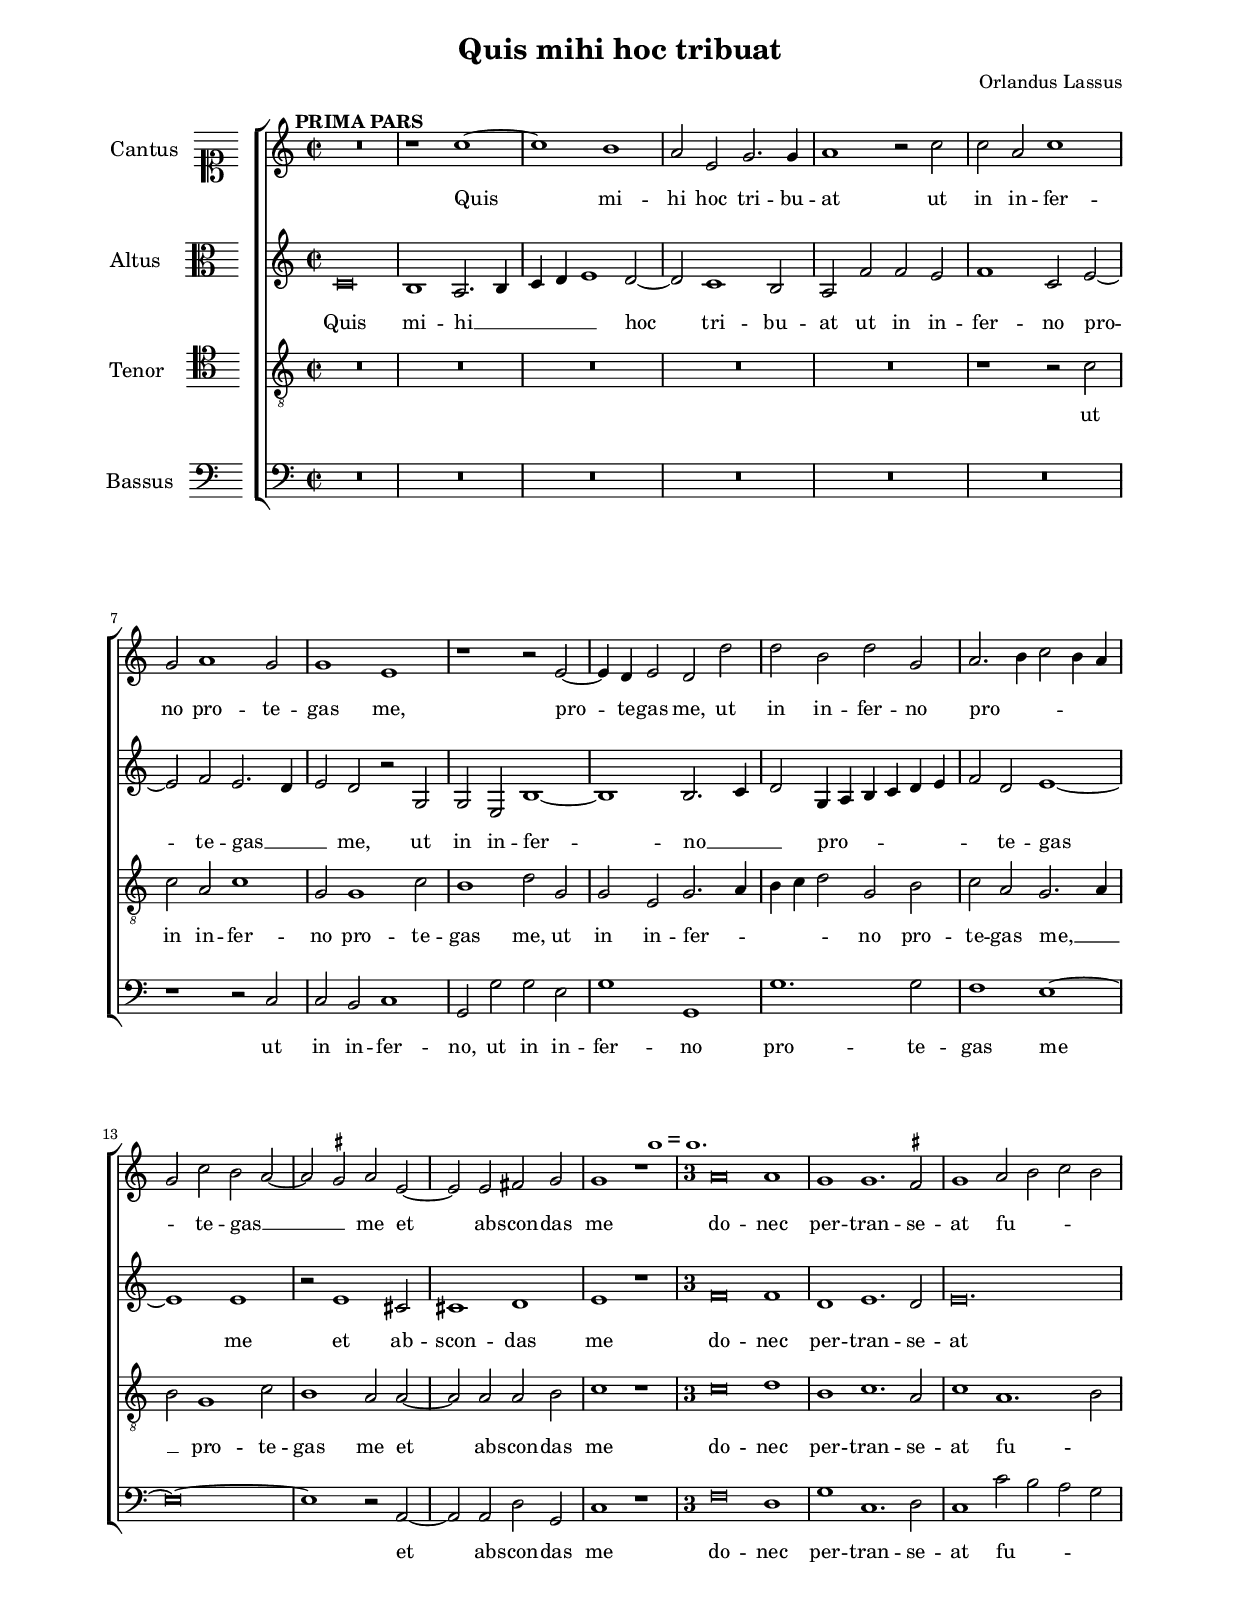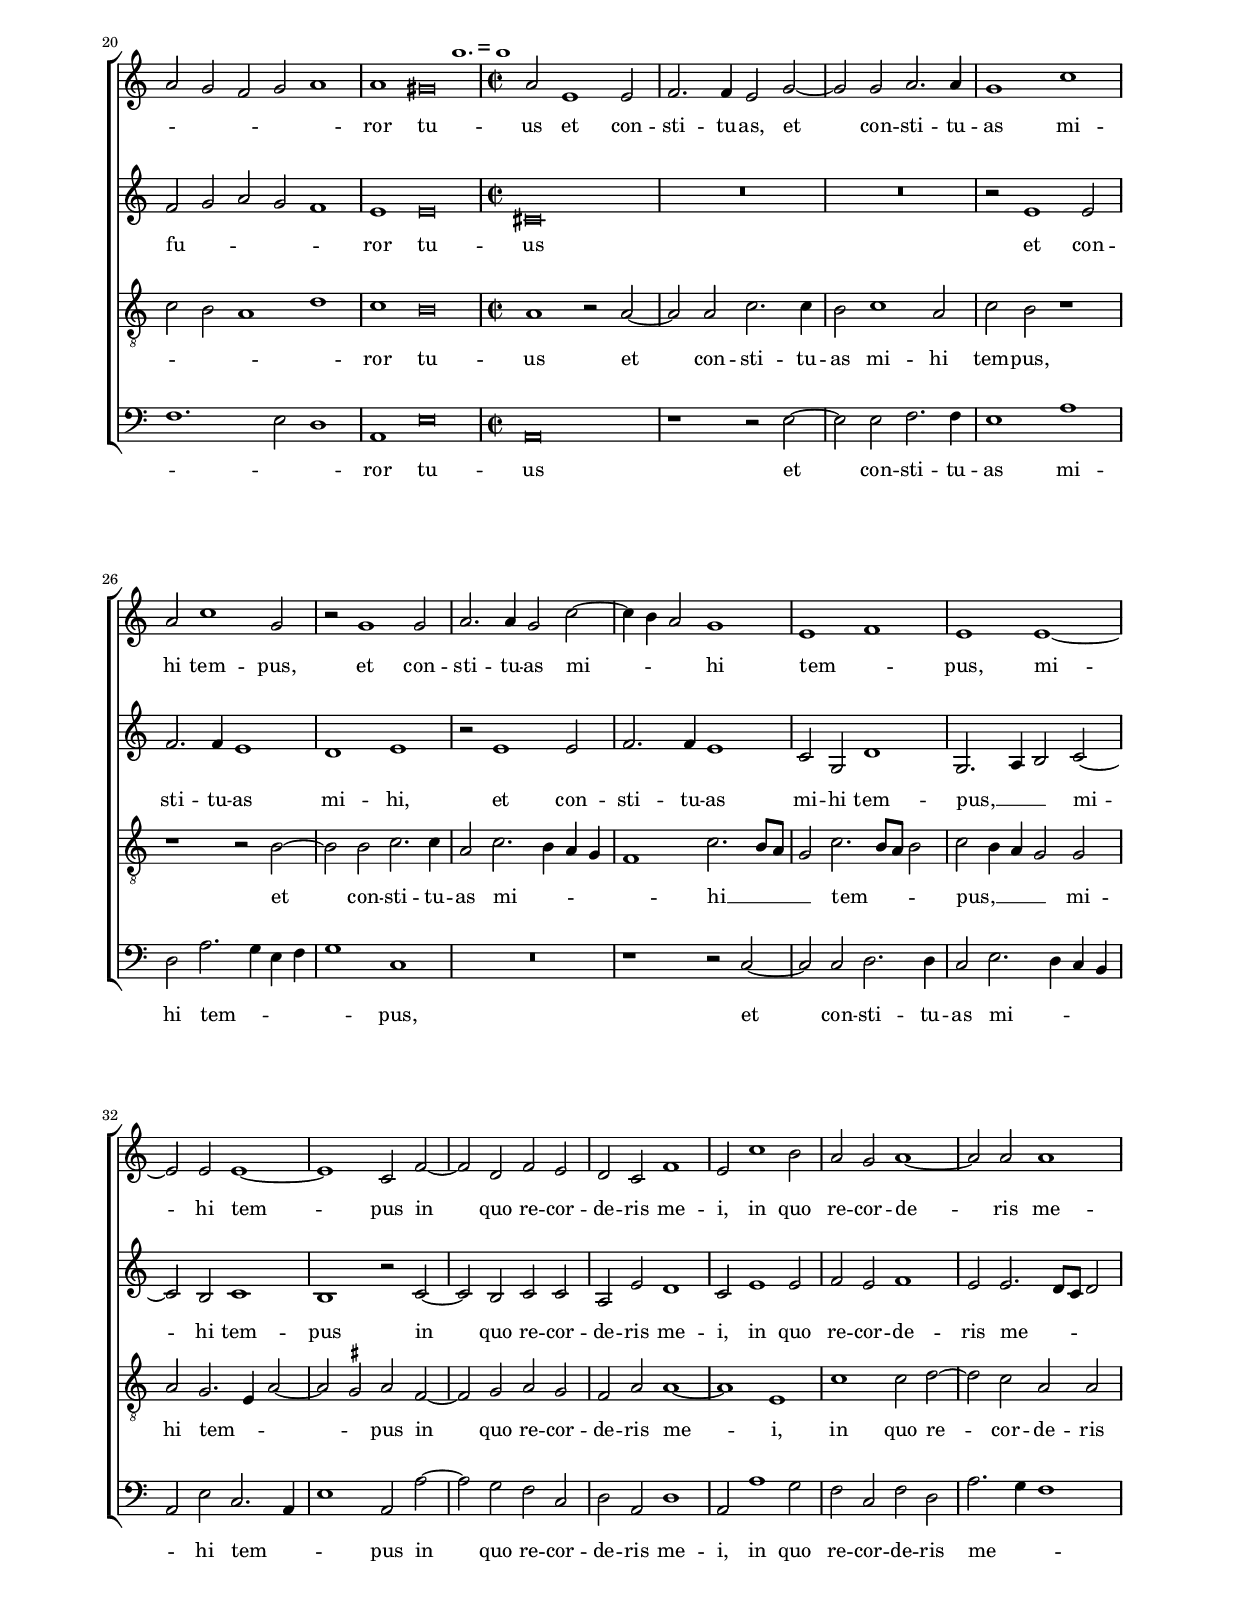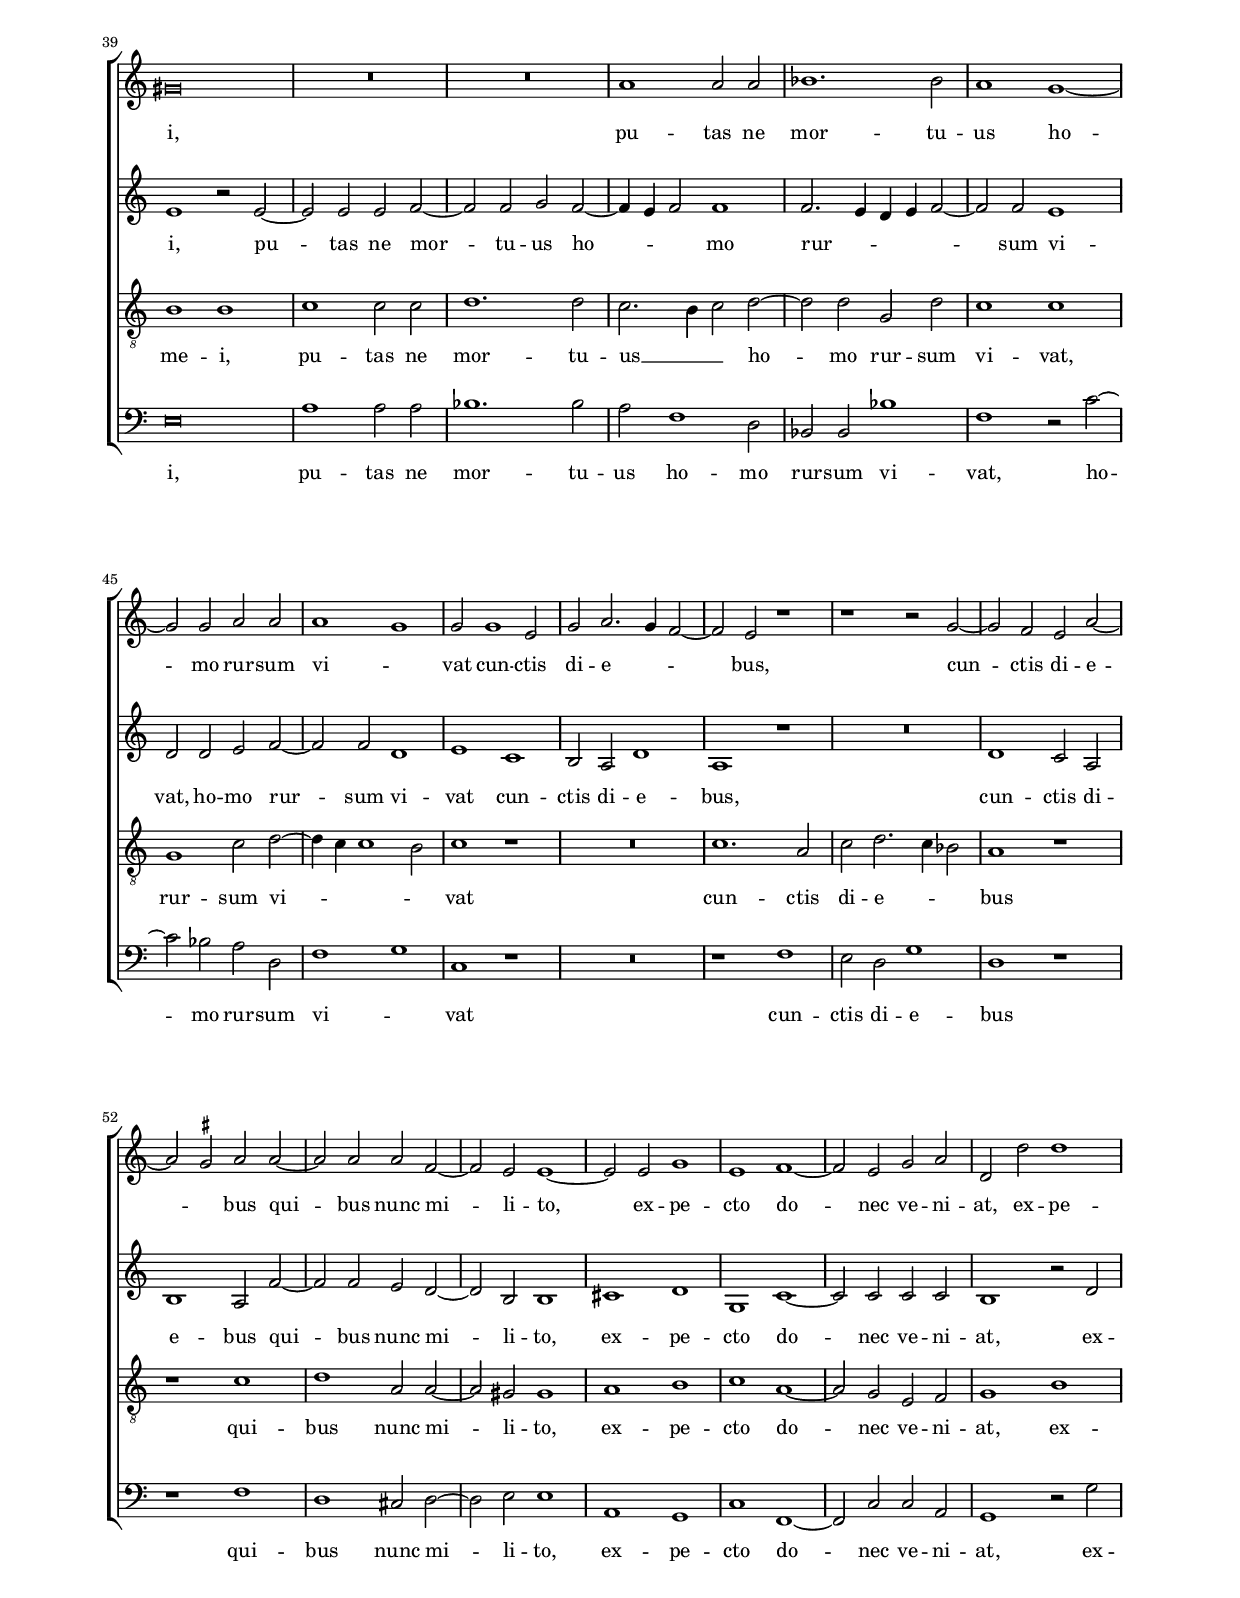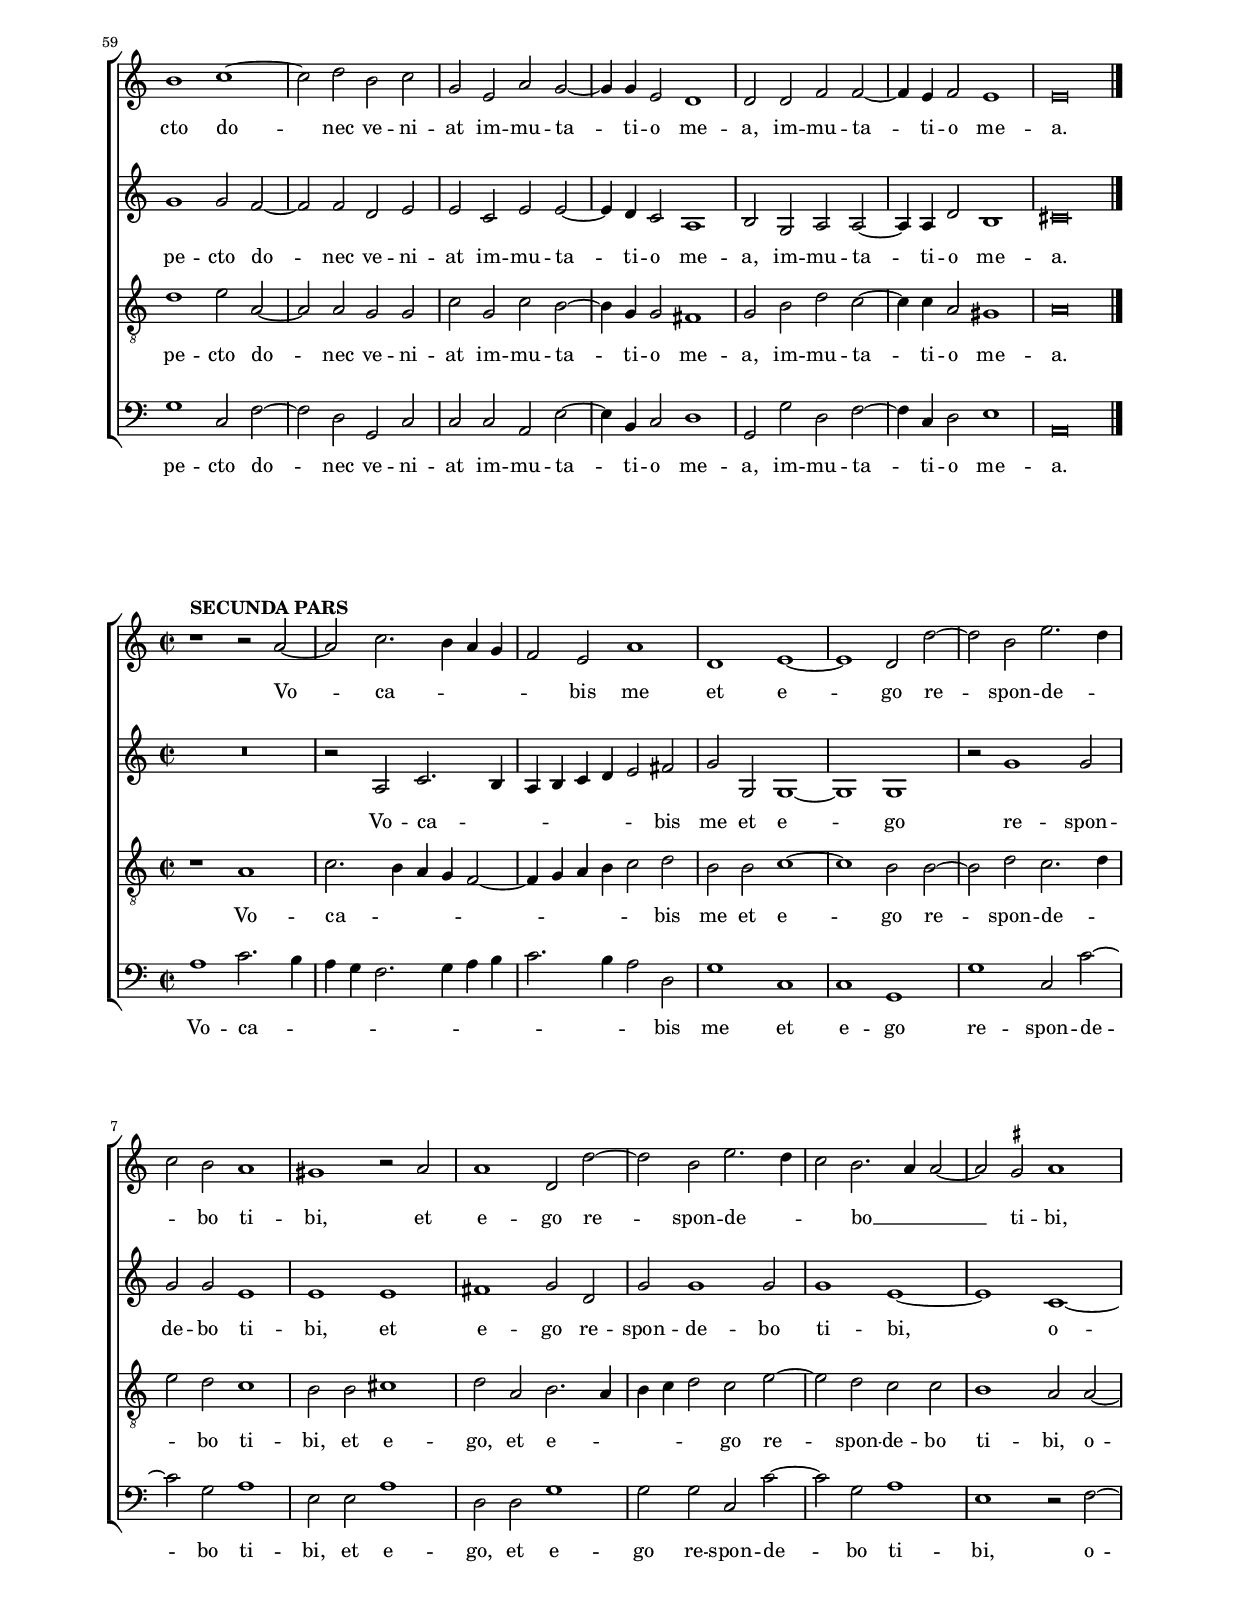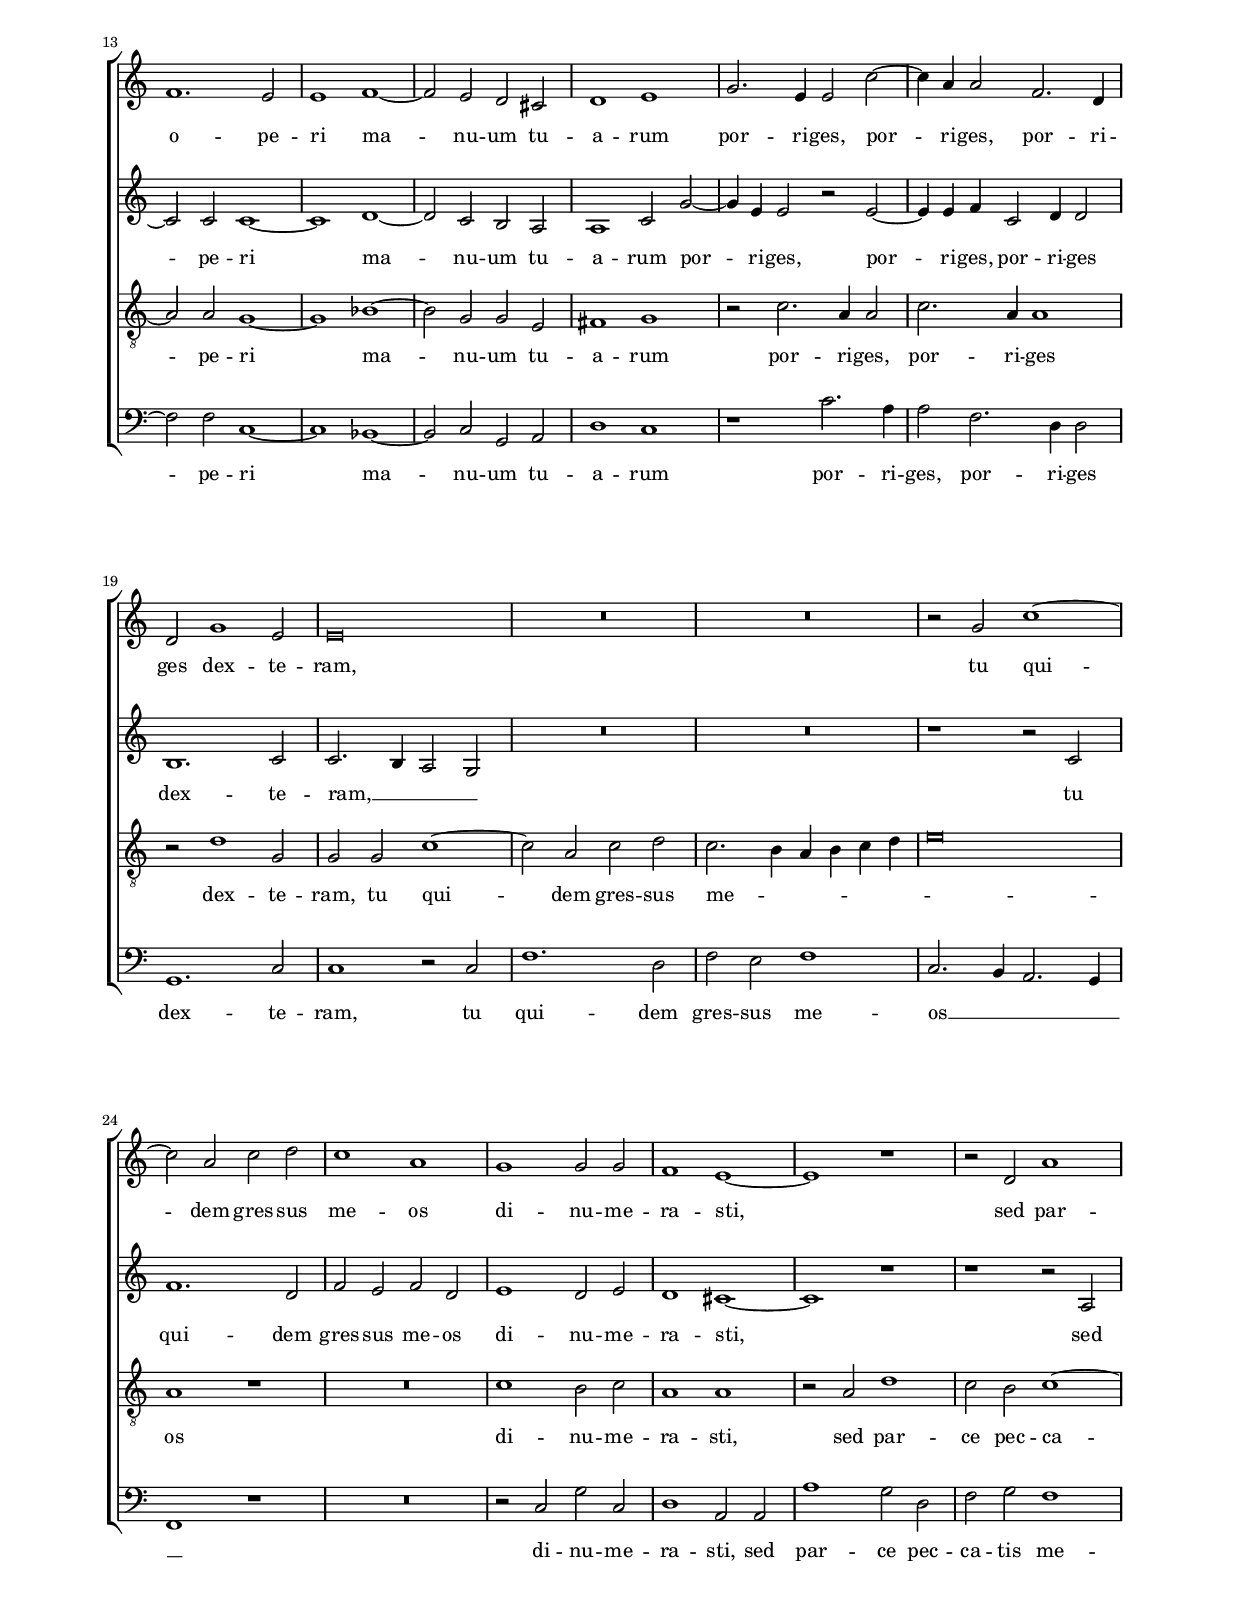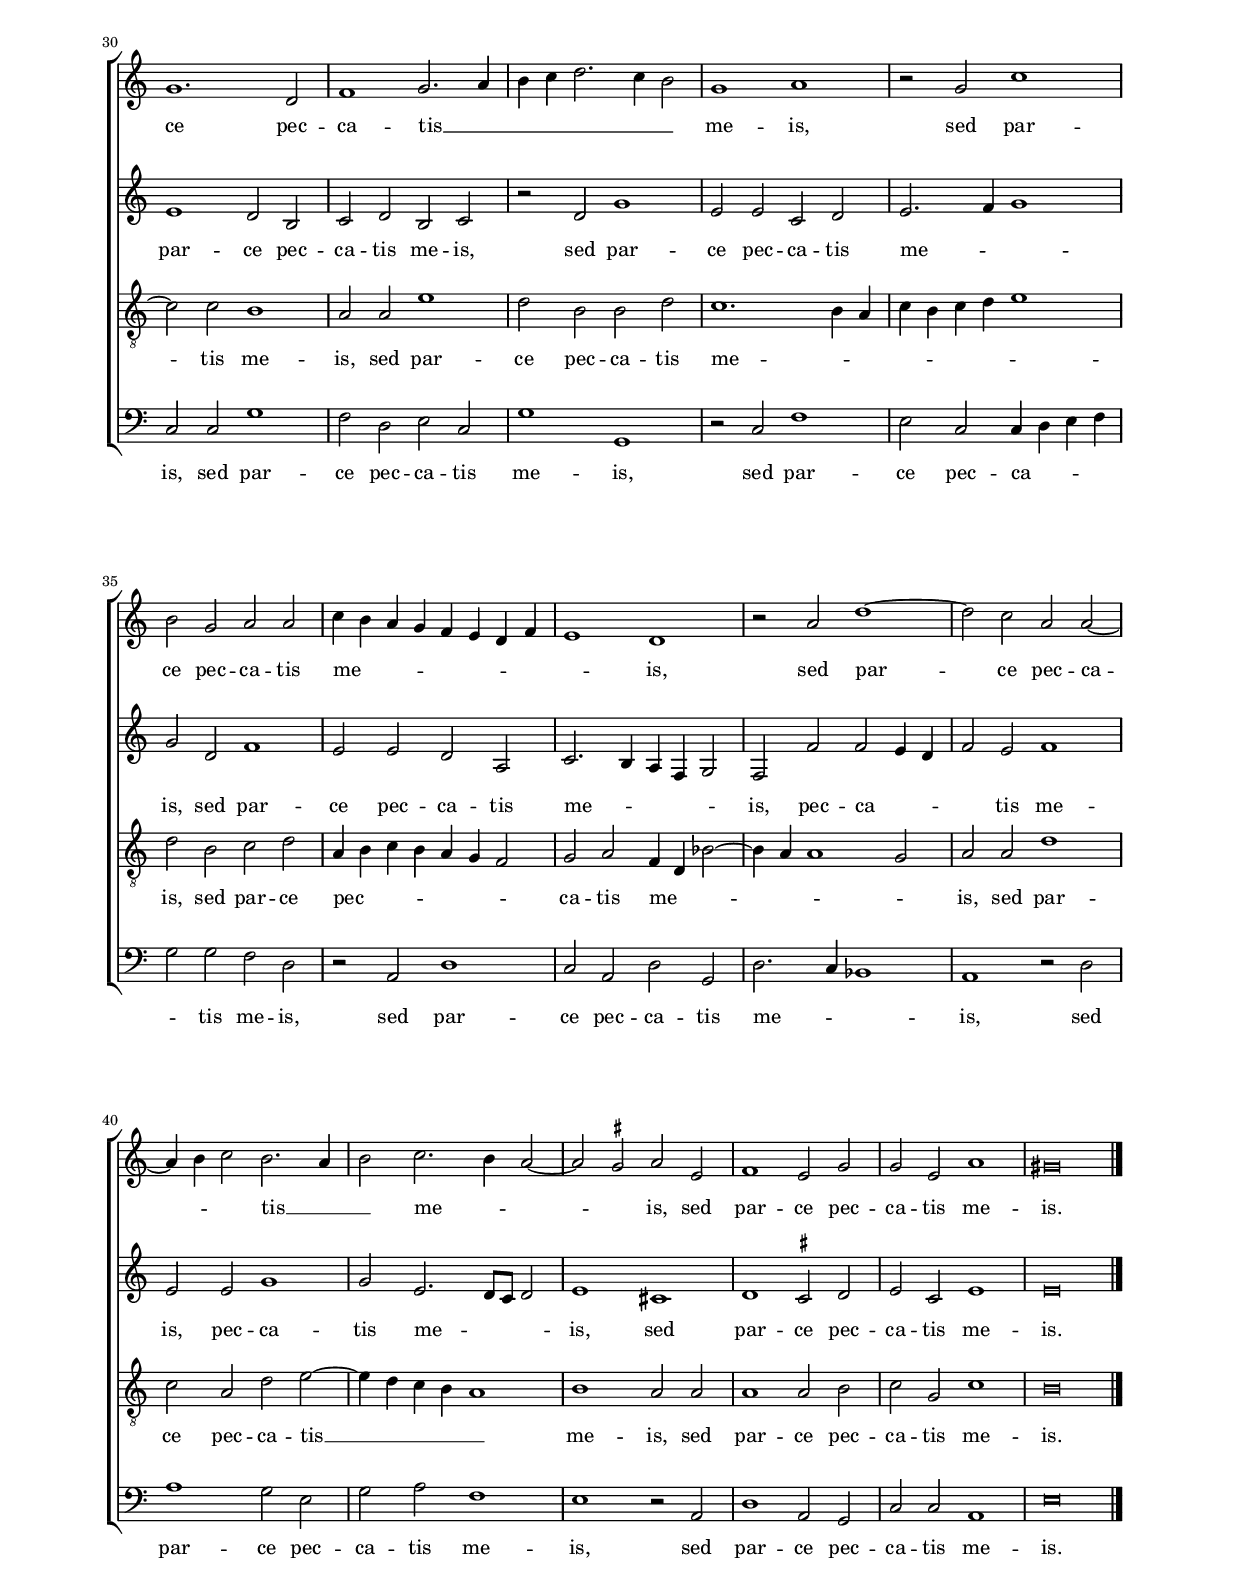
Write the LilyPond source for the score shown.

\header
{
  title="Quis mihi hoc tribuat"
  composer="Orlandus Lassus"
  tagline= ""
}

\version "2.18.2"
\include "deutsch.ly"
#(set-global-staff-size 16)
% #(set-default-paper-size "letter")
#(ly:set-option 'point-and-click #f)


	ficta = { \once \set suggestAccidentals = ##t }
	
	forget = #(define-music-function (parser location music) (ly:music?) #{
		\accidentalStyle forget
		$music
		\accidentalStyle default
		#})

	m = \melisma
	me = \melismaEnd
%	\mark \markup { \fontsize #-3 \note  #"1" #1 = \fontsize #-3 \note #"1." #1 }


\paper
	{
	top-margin = 1.8 \cm
	bottom-margin = 1.8 \cm
	left-margin = 2 \cm
	right-margin = 2 \cm
	ragged-bottom = ##f
	ragged-last-bottom = ##t
	print-page-number = ##f
	score-system-spacing = #'((basic-distance . 20) (minimum-distance . 14) (padding . 8) (strechability . 50))
	system-system-spacing = #'((basic-distance . 20) (minimum-distance . 14) (padding . 8) (strechability . 50))
	scoreTitleMarkup = \markup { \fill-line  { \null \fontsize #2 \bold \fromproperty #'header:piece \fromproperty #'header:opus } }
	systems-per-page = 3
        page-count = 6
%	min-systems-per-page = 3
	}

global = {
	\key c \major
	\time 2/2 \set Score.measureLength = #(ly:make-moment 2/1)
        \skip 1*32
	\time 3/1 \once \override Score.TimeSignature.style = #'single-digit \newSpacingSection
        \mark \markup { \fontsize #-3 \note  #"1" #1 = \fontsize #-3 \note #"1." #1 }
        \skip 1*15
        \time 2/2 \set Score.measureLength = #(ly:make-moment 2/1) \newSpacingSection
        \mark \markup { \fontsize #-3 \note  #"1." #1 = \fontsize #-3 \note #"1" #1 }
        \skip 1*88 \bar "|."
	}
	

incipitcantus = \markup { \score {
	{
	\set Staff.instrumentName = \markup { \fontsize #1 "Cantus" }
	\key c \major
	\clef soprano
	s4 \bar ""
	}
	\layout  {
	raggedright = ##t
	indent = 1.6 \cm
	line-width = 2.5\cm
	\context { \Staff \remove Time_signature_engraver }
	\override Staff.Clef.Y-extent = #'(0 . 0)
	}} \hspace #1 }
      
      
incipitaltus = \markup { \score {
	{
	\set Staff.instrumentName = \markup { \fontsize #1 "Altus" }
	\key c \major
	\clef alto
	s4 \bar ""
	}
	\layout  {
	raggedright = ##t
	indent = 1.6 \cm
	line-width = 2.5\cm
	\context { \Staff \remove Time_signature_engraver }
	\override Staff.Clef.Y-extent = #'(0 . 0)
	}} \hspace #1 }


incipittenor = \markup { \score {
	{
	\set Staff.instrumentName = \markup { \fontsize #1 "Tenor" }
	\key c \major
	\clef tenor
	s4 \bar ""
	}
	\layout  {
	raggedright = ##t
	indent = 1.6 \cm
	line-width = 2.5\cm
	\context { \Staff \remove Time_signature_engraver }
	\override Staff.Clef.Y-extent = #'(0 . 0)
	}} \hspace #1 }
      
      
incipitbassus = \markup { \score {
	{
	\set Staff.instrumentName = \markup { \fontsize #1 "Bassus" }
	\key c \major
	\clef bass
	s4 \bar ""
	}
	\layout  {
	raggedright = ##t
	indent = 1.6 \cm
	line-width = 2.5\cm
	\context { \Staff \remove Time_signature_engraver }
	\override Staff.Clef.Y-extent = #'(0 . 0)
	}} \hspace #1 }


cantus =  \relative c''
	{
	R\breve^\markup { \left-align \bold "PRIMA PARS" }
	r1 c~
	c1 h
	a2 e g2. g4
%5
	a1 r2 c |
	c2 a c1
	g2 a1 g2
	g1 e
	r1 r2 e~
%10
	e4 d e2 d d' |
	d2 h d g,
	a2. h4 c2 h4 a
	g2 c h a~
	a2 \ficta gis a e~
%15
	e2 e fis g |
	g1 r
% Triple time - coloration
	a\breve a1
	g1 g1. \ficta fis2
	g1 a2 h c h
%20
	a2 g f g a1 |
	a1 gis\breve
% End of triple time
	a2 e1 e2
	f2. f4 e2 g~
	g2 g a2. a4
%25
	g1 c |
	a2 c1 g2
	r2 g1 g2
	a2. a4 g2 c~
	c4 h a2 g1
%30
	e1 f |
	e1 e~
	e2 e e1~
	e1 c2 f~
	f2 d f e
%35
	d2 c f1 |
	e2 c'1 h2
	a2 g a1~
	a2 a a1
	gis\breve
%40
	R\breve |
	R\breve
	a1 a2 a
	b1. b2
	a1 g~
%45
	g2 g a a |
	a1 g
	g2 g1 e2
	g2 a2. g4 f2~
	f2 e r1
%50
	r1 r2 g~ |
	g2 f e a~
	a2 \ficta gis a a~
	a2 a a f~
	f2 e e1~
%55
	e2 e g1 |
	e1 f~
	f2 e g a
	d,2 d' d1
	h1 c~
%60
	c2 d h c |
	g2 e a g~
	g4 g e2 d1
	d2 d f f~
	f4 e f2 e1
%65
	e\breve |
	}


altus =  \relative c'
        {
	c\breve
	h1 a2. h4
	c4 d e1 d2~
	d2 c1 h2
%5
        a2 f' f e |	
	f1 c2 e~
	e2 f e2. d4
	e2 d r g,
	g2 e h'1~
%10
	h1 h2. c4 |
	d2 g,4 a h c d e
	f2 d e1~
	e1 e
	r2 e1 cis2
%15
	cis1 d |
	e1 r
% Triple time - coloration
	f\breve f1
	d1 e1. d2
	e\breve.
%20
	f2 g a g f1 |
	e1 e\breve
% End of triple time
	cis\breve
	R\breve
	R\breve
%25
	r2 e1 e2 |
	f2. f4 e1
	d1 e
	r2 e1 e2
	f2. f4 e1
%30
	c2 g d'1 |
	g,2. a4 h2 c~
	c2 h c1
	h1 r2 c~
	c2 h c c
%35
	a2 e' d1 |
	c2 e1 e2
	f2 e f1
	e2 e2. d8 c d2
	e1 r2 e~
%40
	e2 e e f~ |
	f2 f g f~
	f4 e f2 f1
	f2. e4 d e f2~
	f2 f e1
%45
	d2  d e f~ |
	f2 f d1
	e1 c
	h2 a d1
	a1 r 
%50
	R\breve |
	d1 c2 a
	h1 a2 f'~
	f2 f e d~
	d2 h h1
%55
	cis1 d |
	g,1 c~
	c2 c c c
	h1 r2 d
	g1 g2 f~
%60
	f2 f d e |
	e2 c e e~
	e4 d c2 a1
	h2 g a a~
	a4 a d2 h1
%65
	cis\breve |
	}


tenor =  \relative c'
	{
	R\breve
	R\breve
	R\breve
	R\breve
%5
	R\breve |
	r1 r2 c
	c2 a c1
	g2 g1 c2
	h1 d2 g,
%10
	g2 e g2. a4 |
	h4 c d2 g, h
	c2 a g2. a4
	h2 g1 c2
	h1 a2 a~
%15
	a2 a a h |
	c1 r
% Triple time - Coloration
	c\breve d1
	h1 c1. a2
	c1 a1. h2
%20
	c2 h a1 d |
	c1 h\breve
% End of triple time
	a1 r2 a~
	a2 a c2. c4
	h2 c1 a2
%25
	c2 h r1 |
	r1 r2 h~
	h2 h c2. c4
	a2 c2. h4 a g
	f1 c'2. h8 a
%30
	g2 c2. h8 a h2 |
	c2 h4 a g2 g
	a2 g2. e4 a2~
	a2 \ficta gis a f~
	f2 g a g
%35
	f2 a a1~ |
	a1 e
	c'1 c2 d~
	d2 c a a
	h1 h
%40
	c1 c2 c |
	d1. d2
	c2. h4 c2 d~
	d2 d g, d'
	c1 c
%45
	g1 c2 d~ |
	d4 c c1 h2
	c1 r
	R\breve
	c1. a2
%50
	c2 d2. c4 b2 |
	a1 r
	r1 c
	d1 a2 a~
	a2 gis gis1
%55
	a1 h |
	c1 a~
	a2 g e f
	g1 h
	d1 e2 a,~
%60
	a2 a g g |
	c2 g c h~
	h4 g g2 fis1
	g2 h d c~
	c4 c a2 gis1
%65
	a\breve |
	}


bassus  =  \relative c
	{
	R\breve
	R\breve
	R\breve
	R\breve
%5
	R\breve |
	R\breve
	r1 r2 c
	c2 h c1
	g2 g' g e
%10
	g1 g, |
	g'1. g2
	f1 e~
	e\breve~
	e1 r2 a,~
%15
	a2 a d g, |
	c1 r
% Triple time - coloration
	f\breve d1
	g1 c,1. d2
	c1 c'2 h a g
%20
	f1. e2 d1 |
	a1 e'\breve
% End of triple time
	a,\breve
	r1 r2 e'~
	e2 e f2. f4
%25
	e1 a |
	d,2 a'2. g4 e f
	g1 c,
	R\breve
	r1 r2 c~
%30
	c2 c d2. d4 |
	c2 e2. d4 c h
	a2 e' c2. a4
	e'1 a,2 a'~
	a2 g f c
%35
	d2 a d1 |
	a2 a'1 g2
	f2 c f d
	a'2. g4 f1
	e\breve
%40
	a1 a2 a |
	b1. b2
	a2 f1 d2
	b2 b b'1
	f1 r2 c'~
%45
	c2 b a d, |
	f1 g
	c,1 r
	R\breve
	r1 f
%50
	e2 d g1 |
	d1 r
	r1 f
	d1 cis2 d~
	d2 e e1
%55
	a,1 g |
	c1 f,~
	f2 c' c a
	g1 r2 g'
	g1 c,2 f~
%60
	f2 d g, c |
	c2 c a e'~
	e4 h c2 d1
	g,2 g' d f~
	f4 c d2 e1
%65
	a,\breve |
	}


lyricscantus = \lyricmode {
	Quis mi -- hi hoc tri -- bu -- at
        ut in in -- fer -- no
        pro -- te -- gas me,
        pro -- te -- gas me,
        ut in in -- fer -- no
        pro -- _ _ _ _ _ te -- gas __ _ _ me
        et ab -- scon -- das me
        do -- nec per -- tran -- se -- at fu -- _ _ _ _ _ _ _ _ ror tu -- us
        et con -- sti -- tu -- as,
        et con -- sti -- tu -- as
        mi -- hi tem -- pus,
        et con -- sti -- tu -- as
        mi -- _ _ hi tem -- _ pus,
        mi -- hi tem -- pus
        in quo re -- cor -- de -- ris me -- i,
        in quo re -- cor -- de -- ris me -- i,
        pu -- tas ne mor -- tu  -- us
        ho -- mo rur -- sum vi -- _ vat
        cun -- ctis di -- e -- _ _ bus,
        cun -- ctis di -- e -- _ bus
        qui -- bus nunc mi -- li -- to,
        ex -- pe -- cto do -- nec ve -- ni -- at,
        ex -- pe -- cto do -- nec ve -- ni -- at
        im -- mu -- ta -- ti -- o me -- a,
        im -- mu -- ta -- ti -- o me -- a.
	}


lyricsaltus = \lyricmode {
	Quis mi -- hi __ _ _ _ _ hoc tri -- bu -- at
        ut in in -- fer -- no
        pro -- te -- gas __ _ _ me,
        ut in in -- fer -- no __ _ _
        pro -- _ _ _ _ _ _ te -- gas me
        et ab -- scon -- das me
        do -- nec per -- tran -- se -- at fu -- _ _ _ _ ror tu -- us
        et con -- sti -- tu -- as mi -- hi,
        et con -- sti -- tu -- as
        mi -- hi tem -- pus, __ _ _
        mi -- hi tem -- pus
        in quo re -- cor -- de -- ris me -- i,
        in quo re -- cor -- de -- ris me -- _ _ _ i,
        pu -- tas ne mor -- tu  -- us
        ho -- _ _ mo rur -- _ _ _ _ sum vi -- vat,
        ho -- mo rur -- sum vi -- vat
        cun -- ctis di -- e -- bus,
        cun -- ctis di -- e -- bus
        qui -- bus nunc mi -- li -- to,
        ex -- pe -- cto do -- nec ve -- ni -- at,
        ex -- pe -- cto do -- nec ve -- ni -- at
        im -- mu -- ta -- ti -- o me -- a,
        im -- mu -- ta -- ti -- o me -- a.
	}


lyricstenor = \lyricmode {
	ut in in -- fer -- no
        pro -- te -- gas me,
        ut in in -- fer -- _ _ _ _ no
        pro -- te -- gas me, __ _ _ 
        pro -- te -- gas me
        et ab -- scon -- das me
        do -- nec per -- tran -- se -- at fu -- _ _ _ _ _ ror tu -- us
        et con -- sti -- tu -- as
        mi -- hi tem -- pus,
        et con -- sti -- tu -- as
        mi -- _ _ _ _ hi __ _ _ _ tem -- _ _ _ pus, __ _ _ _
        mi -- hi tem -- _ _ _ pus
        in quo re -- cor -- de -- ris me -- i,
        in quo re -- cor -- de -- ris me -- i,
        pu -- tas ne mor -- tu  -- us __ _ _ 
        ho -- mo rur -- sum vi -- vat,
        rur -- sum vi -- _ _ _ vat
        cun -- ctis di -- e -- _ _ bus
        qui -- bus nunc mi -- li -- to,
        ex -- pe -- cto do -- nec ve -- ni -- at,
        ex -- pe -- cto do -- nec ve -- ni -- at
        im -- mu -- ta -- ti -- o me -- a,
        im -- mu -- ta -- ti -- o me -- a.
	}


lyricsbassus = \lyricmode {
        ut in in -- fer -- no,
        ut in in -- fer -- no
        pro -- te -- gas me
        et ab -- scon -- das me
        do -- nec per -- tran -- se -- at fu -- _ _ _ _ _ _ ror tu -- us
        et con -- sti -- tu -- as
        mi -- hi tem -- _ _ _ _ pus,
        et con -- sti -- tu -- as
        mi -- _ _ _ _ hi tem -- _ _ pus
        in quo re -- cor -- de -- ris me -- i,
        in quo re -- cor -- de -- ris me -- _ _ i,
        pu -- tas ne mor -- tu  -- us
        ho -- mo rur -- sum vi -- vat,
        ho -- mo rur -- sum vi -- _ vat
        cun -- ctis di -- e -- bus
        qui -- bus nunc mi -- li -- to,
        ex -- pe -- cto do -- nec ve -- ni -- at,
        ex -- pe -- cto do -- nec ve -- ni -- at
        im -- mu -- ta -- ti -- o me -- a,
        im -- mu -- ta -- ti -- o me -- a.
	}


\score
{  
  % \transpose {
	\new ChoirStaff \with { \override StaffGrouper.staff-staff-spacing.basic-distance = #13 }
	<<


	\new Staff << \global
	\new Voice="v1" {
		\set Staff.instrumentName=\incipitcantus
        %       \set Staff.instrumentName="S"
		\set Staff.midiInstrument = "reed organ"
		\clef violin
		\cantus }
	\new Lyrics \lyricsto "v1" {\lyricscantus }
	>>


	\new Staff << \global
	\new Voice="v2" {
		\set Staff.instrumentName=\incipitaltus
        %       \set Staff.instrumentName="A"
		\set Staff.midiInstrument = "reed organ"
		\clef violin 
		\altus}
	\new Lyrics \lyricsto "v2" {\lyricsaltus }
	>>


	\new Staff << \global
	\new Voice="v3" {
		\set Staff.instrumentName=\incipittenor
        %       \set Staff.instrumentName="T"
		\set Staff.midiInstrument = "reed organ"
		\clef "G_8"
		\tenor }
	\new Lyrics \lyricsto "v3" {\lyricstenor }
	>>


	\new Staff << \global
	\new Voice="v4" {
		\set Staff.instrumentName=\incipitbassus
        %       \set Staff.instrumentName="B"
		\set Staff.midiInstrument = "reed organ"
		\clef "bass" 
		\bassus }
	\new Lyrics \lyricsto "v4" {\lyricsbassus}
	>>

	>>
	% } % transpose

	\layout
	{
	indent = 2.5 \cm
	\context { \Lyrics \override VerticalAxisGroup.nonstaff-relatedstaff-spacing.padding = #2 }
%	\context { \Lyrics \override LyricText.font-size = #1 }
	\context { \Staff \override TimeSignature.break-visibility = #end-of-line-invisible }
%	\context { \Staff \override InstrumentName.X-offset = #'-25 }
%	\context { \Voice \override Slur.transparent = ##t }
%	\context { \Voice \override AccidentalSuggestion.avoid-slur = #'ignore }
%	\context { \Voice \override AccidentalSuggestion.outside-staff-priority = ##f }
	\context { \Score \override BarNumber.padding = #2 }
	\context { \Voice \override NoteHead.style = #'baroque }
	}

\midi
	{
    	\tempo 2 = 85
	}

}

%%%%%%%%%%%%%%%%%%%%  SECUNDA PARS


global = {
	\key c \major
	\time 2/2 \set Score.measureLength = #(ly:make-moment 2/1)
        \skip 1*90 \bar "|."
	}


cantus =  \relative c''
	{
	r1^\markup { \left-align \bold "SECUNDA PARS" } r2 a~
	a2 c2. h4 a g
	f2 e a1
	d,1 e~
%5
	e1 d2 d'~ |
	d2 h e2. d4
	c2 h a1
	gis1 r2 a
	a1 d,2 d'~
%10
	d2 h e2. d4 |
	c2 h2. a4 a2~
	a2 \ficta gis a1
	f1. e2
	e1 f~
%15
	f2 e d cis |
	d1 e
	g2. e4 e2 c'~
	c4 a a2 f2. d4
	d2 g1 e2
%20
	e\breve |
	R\breve
	R\breve
	r2 g c1~
	c2 a c d
%25
	c1 a |
	g1 g2 g
	f1 e~
	e1 r
	r2 d a'1
%30
	g1. d2 |
	f1 g2. a4
	h4 c d2. c4 h2
	g1 a
	r2 g c1
%35
        h2 g a a |
	c4 h a g f e d f
	e1 d
	r2 a' d1~
	d2 c a a~
%40
        a4 h c2 h2. a4 |
	h2 c2. h4 a2~
	a2 \ficta gis a e
	f1 e2 g
	g2 e a1
%45
	gis\breve |
	}


altus =  \relative c'
        {
	R\breve
	r2 a c2. h4
	a4 h c d e2 fis
	g2 g, g1~
%5
	g1 g |
	r2 g'1 g2
	g2 g e1
	e1 e
	fis1 g2 d
%10
	g2 g1 g2 |
	g1 e~
	e1 c~
	c2 c c1~
	c1 d~
%15
	d2 c h a |
	a1 c2 g'~
	g4 e e2 r e~
	e4 e f c2 d4 d2
	h1. c2
%20
	c2. h4 a2 g |
	R\breve
	R\breve
	r1 r2 c
	f1. d2
%25
	f2 e f d |
	e1 d2 e
	d1 cis~
	cis1 r
	r1 r2 a
%30
	e'1 d2 h |
	c2 d h c
	r2 d g1
	e2 e c d
	e2. f4 g1
%35
	g2 d f1 |
	e2 e d a
	c2. h4 a f g2
	f2 f' f e4 d
	f2 e f1
%40
	e2 e g1 |
	g2 e2. d8 c d2
	e1 cis
	d1 \ficta cis2 d
	e2 c e1
%45
	e\breve |
	}


tenor =  \relative c'
	{
	r1 a
	c2. h4 a g f2~
	f4 g a h c2 d
	h2 h c1~
%5
	c1 h2 h~ |
	h2 d c2. d4
	e2 d c1
	h2 h cis1
	d2 a h2. a4
%10
	h4 c d2 c e~ |
	e2 d c c
	h1 a2 a~
	a2 a g1~
	g1 b~
%15
	b2 g g e |
	fis1 g
	r2 c2. a4 a2
	c2. a4 a1
	r2 d1 g,2
%20
	g2 g c1~ |
	c2 a c d
	c2. h4 a h c d
	e\breve
	a,1 r
%25a
	R\breve |
	c1 h2 c
	a1 a
	r2 a d1
	c2 h c1~
%30
	c2 c h1 |      
	a2 a e'1
	d2 h h d
	c1. h4 a
	c4 h c d e1
%35
	d2 h c d |
	a4 h c h a g f2
	g2 a f4 d b'2~
	b4 a a1 g2
	a2 a d1
%40
	c2 a d e~ |
	e4 d c h a1
	h1 a2 a
	a1 a2 h
	c2 g c1
%45
	h\breve |
	}


bassus  =  \relative c
	{
	a'1 c2. h4
	a4 g f2. g4 a h
	c2. h4 a2 d,
	g1 c,
%5
	c1 g |
	g'1 c,2 c'~
	c2 g a1
	e2 e a1
	d,2 d g1
%10
	g2 g c, c'~ |
	c2 g a1
	e1 r2 f~
	f2 f c1~
	c1 b~
%15
	b2 c g a |
	d1 c
	r1 c'2. a4
	a2 f2. d4 d2
	g,1. c2
%20
	c1 r2 c |
	f1. d2
	f2 e f1
	c2. h4 a2. g4
	f1 r
%25
	R\breve |
	r2 c' g' c,
	d1 a2 a
	a'1 g2 d
	f2 g f1
%30
	c2 c g'1 |
	f2 d e c
	g'1 g,
	r2 c f1
	e2 c c4 d e f
%35
	g2 g f d |
	r2 a d1
	c2 a d g,
	d'2. c4 b1
	a1 r2 d
%40
	a'1 g2 e |
	g2 a f1
	e1 r2 a,
	d1 a2 g
	c2 c a1
%45
	e'\breve |
	}


lyricscantus = \lyricmode {
	Vo -- ca -- _ _ _ _ bis me
        et e -- go re -- spon -- de -- _ _ bo ti -- bi,
        et e -- go re -- spon -- de -- _ _ bo __ _ _ ti -- bi,
        o -- pe -- ri ma -- nu -- um tu -- a -- rum
        por -- ri -- ges,
        por -- ri -- ges,
        por -- ri -- ges dex -- te -- ram,
        tu qui -- dem gres -- sus me -- os di -- nu -- me -- ra -- sti,
        sed par -- ce pec -- ca -- tis __ _ _ _ _ _ _ me -- is,
        sed par -- ce pec -- ca -- tis me -- _ _ _ _ _ _ _ _ is,
        sed par -- ce pec -- ca -- _ _ tis __ _ _ me -- _ _ _ is,
        sed par -- ce pec -- ca -- tis me -- is.
	}


lyricsaltus = \lyricmode {
	Vo -- ca -- _ _ _ _ _ _ bis me
        et e -- go re -- spon -- de -- bo ti -- bi,
        et e -- go re -- spon -- de -- bo ti -- bi,
        o -- pe -- ri ma -- nu -- um tu -- a -- rum
        por -- ri -- ges,
        por -- ri -- ges,
        por -- ri -- ges dex -- te -- ram, __ _ _ _
        tu qui -- dem gres -- sus me -- os di -- nu -- me -- ra -- sti,
        sed par -- ce pec -- ca -- tis me -- is,
        sed par -- ce pec -- ca -- tis me -- _ _ is,
        sed par -- ce pec -- ca -- tis me -- _ _ _ _ is,
        pec -- ca -- _ _ _ tis me -- is,
        pec -- ca -- tis me -- _ _ _ is,
        sed par -- ce pec -- ca -- tis me -- is.
	}


lyricstenor = \lyricmode {
	Vo -- ca -- _ _ _ _ _ _ _ _ bis me
        et e -- go re -- spon -- de -- _ _ bo ti -- bi,
        et e -- go,
        et e -- _ _ _ _ go re -- spon -- de -- bo ti -- bi,
        o -- pe -- ri ma -- nu -- um tu -- a -- rum
        por -- ri -- ges,
        por -- ri -- ges dex -- te -- ram,
        tu qui -- dem gres -- sus me -- _ _ _ _ _ _ os di -- nu -- me -- ra -- sti,
        sed par -- ce pec -- ca -- tis me -- is,
        sed par -- ce pec -- ca -- tis me -- _ _ _ _ _ _ _ is,
        sed par -- ce pec -- _ _ _ _ _ _ ca -- tis me -- _ _ _ _ _ is,
        sed par -- ce pec -- ca -- tis __ _ _ _ _ me -- is,
        sed par -- ce pec -- ca -- tis me -- is.
	}


lyricsbassus = \lyricmode {
	Vo -- ca -- _ _ _ _ _ _ _ _ _ _ bis me
        et e -- go re -- spon -- de -- bo ti -- bi,
        et e -- go,
        et e -- go re -- spon -- de -- bo ti -- bi,
        o -- pe -- ri ma -- nu -- um tu -- a -- rum
        por -- ri -- ges,
        por -- ri -- ges dex -- te -- ram,
        tu qui -- dem gres -- sus me -- os __ _ _ _ _ di -- nu -- me -- ra -- sti,
        sed par -- ce pec -- ca -- tis me -- is,
        sed par -- ce pec -- ca -- tis me -- is,
        sed par -- ce pec -- ca -- _ _ _ _ tis me -- is,
        sed par -- ce pec -- ca -- tis me -- _ _ is,
        sed par -- ce pec -- ca -- tis me -- is,
        sed par -- ce pec -- ca -- tis me -- is.
	}


\score
{  
  % \transpose {
	\new ChoirStaff \with { \override StaffGrouper.staff-staff-spacing.basic-distance = #13 }
	<<

	\new Staff <<\global
	\new Voice="v1" {
	  %\set Staff.instrumentName="Cantus"
		\set Staff.midiInstrument = "reed organ"
		\clef violin
		\cantus }
	\new Lyrics \lyricsto "v1" {\lyricscantus }
	>>


	\new Staff << \global
	\new Voice="v2" {
	  %\set Staff.instrumentName="Altus"
		\set Staff.midiInstrument = "reed organ"
		\clef violin 
		\altus}
	\new Lyrics \lyricsto "v2" {\lyricsaltus }
	>>


	\new Staff <<\global
	\new Voice="v3" {
	  %\set Staff.instrumentName="Tenor"
		\set Staff.midiInstrument = "reed organ"
		\clef "G_8"
		\tenor }
	\new Lyrics \lyricsto "v3" {\lyricstenor }
	>>


	\new Staff <<\global
	\new Voice="v4" {
	  %\set Staff.instrumentName="Bassus"
		\set Staff.midiInstrument = "reed organ"
		\clef "bass" 
		\bassus }
	\new Lyrics \lyricsto "v4" {\lyricsbassus}
	>>

	>>
	% } % transpose
		
	\layout
	{
	indent = 0 \cm
	\context { \Lyrics \override VerticalAxisGroup.nonstaff-relatedstaff-spacing.padding = #2 }
%	\context { \Lyrics \override LyricText.font-size = #1 }
	\context { \Staff \override TimeSignature.break-visibility = #end-of-line-invisible }
%	\context { \Staff \override InstrumentName.X-offset = #'-25 }
%	\context { \Voice \override Slur.transparent = ##t }
%	\context { \Voice \override AccidentalSuggestion.avoid-slur = #'ignore }
%	\context { \Voice \override AccidentalSuggestion.outside-staff-priority = ##f }
	\context { \Score \override BarNumber.padding = #2 }
	\context { \Voice \override NoteHead.style = #'baroque }
	}
	
\midi
	{
    	\tempo 2 = 90
	}
	
}

% EOF
